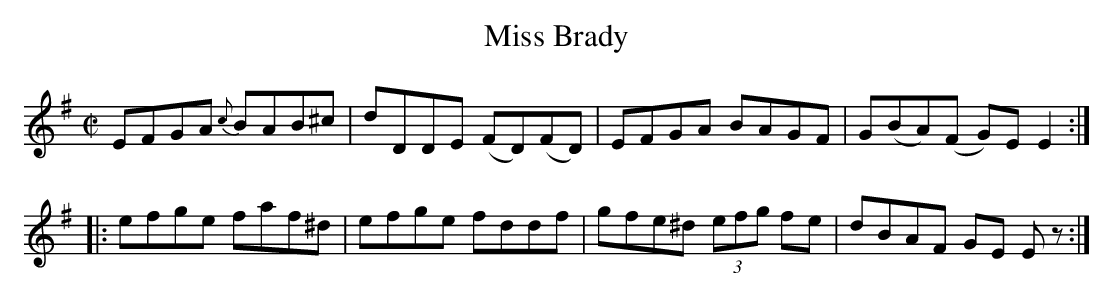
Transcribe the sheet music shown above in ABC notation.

X:1
T: Miss Brady
M: C|
L: 1/8
K: Em
EFGA {c}BAB^c|dDDE (FD)(FD)|EFGA BAGF|G(BA)(F G)EE2::
efge faf^d|efge fddf|gfe^d (3efg fe|dBAF GE Ez:|
